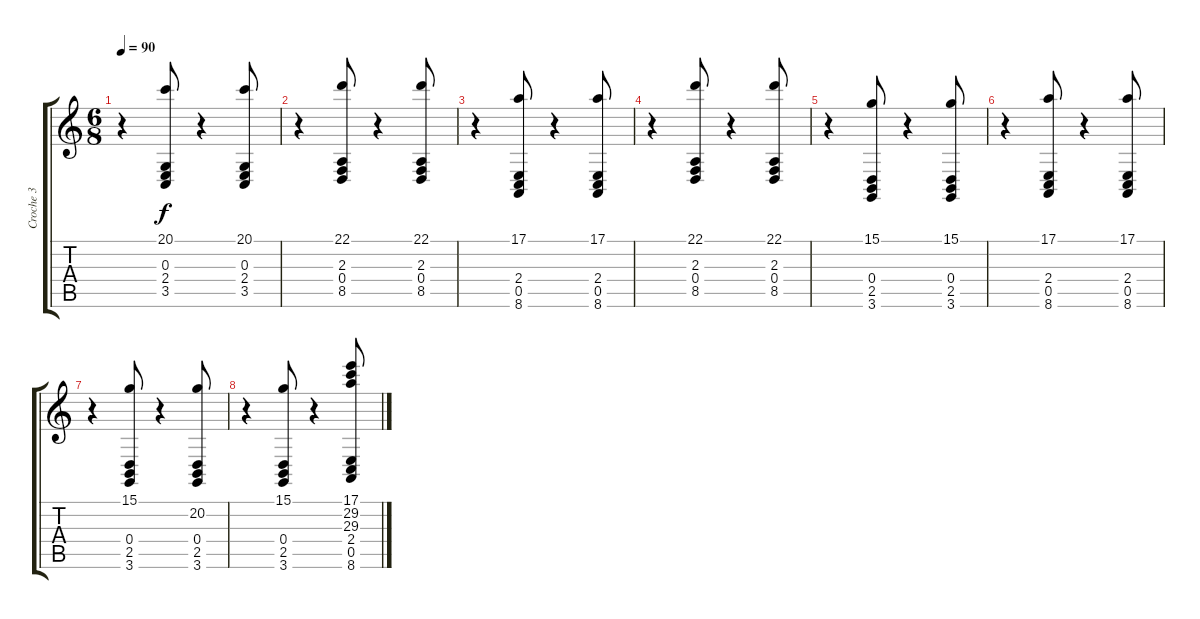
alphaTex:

\track ("Croche 3" "Croche 3") {instrument fx5brightness}
\staff {score tabs}
\tuning (E4 B3 G3 D3 A2 E2) {hide}
\ts (6 8)
\tempo 90
\clef g2
\ks c
r.4{dy f} (20.1 0.3 2.4 3.5).8 r.4 (20.1 0.3 2.4 3.5).8 |
r.4 (22.1 2.3 0.4 8.5).8 r.4 (22.1 2.3 0.4 8.5).8 |
r.4 (17.1 2.4 0.5 8.6).8 r.4 (17.1 2.4 0.5 8.6).8 |
r.4 (22.1 2.3 0.4 8.5).8 r.4 (22.1 2.3 0.4 8.5).8 |
r.4 (15.1 0.4 2.5 3.6).8 r.4 (15.1 0.4 2.5 3.6).8 |
r.4 (17.1 2.4 0.5 8.6).8 r.4 (17.1 2.4 0.5 8.6).8 |
r.4 (15.1 0.4 2.5 3.6).8 r.4 (20.2 0.4 2.5 3.6).8 |
r.4 (15.1 0.4 2.5 3.6).8 r.4 (17.1 29.2 29.3 2.4 0.5 8.6).8
